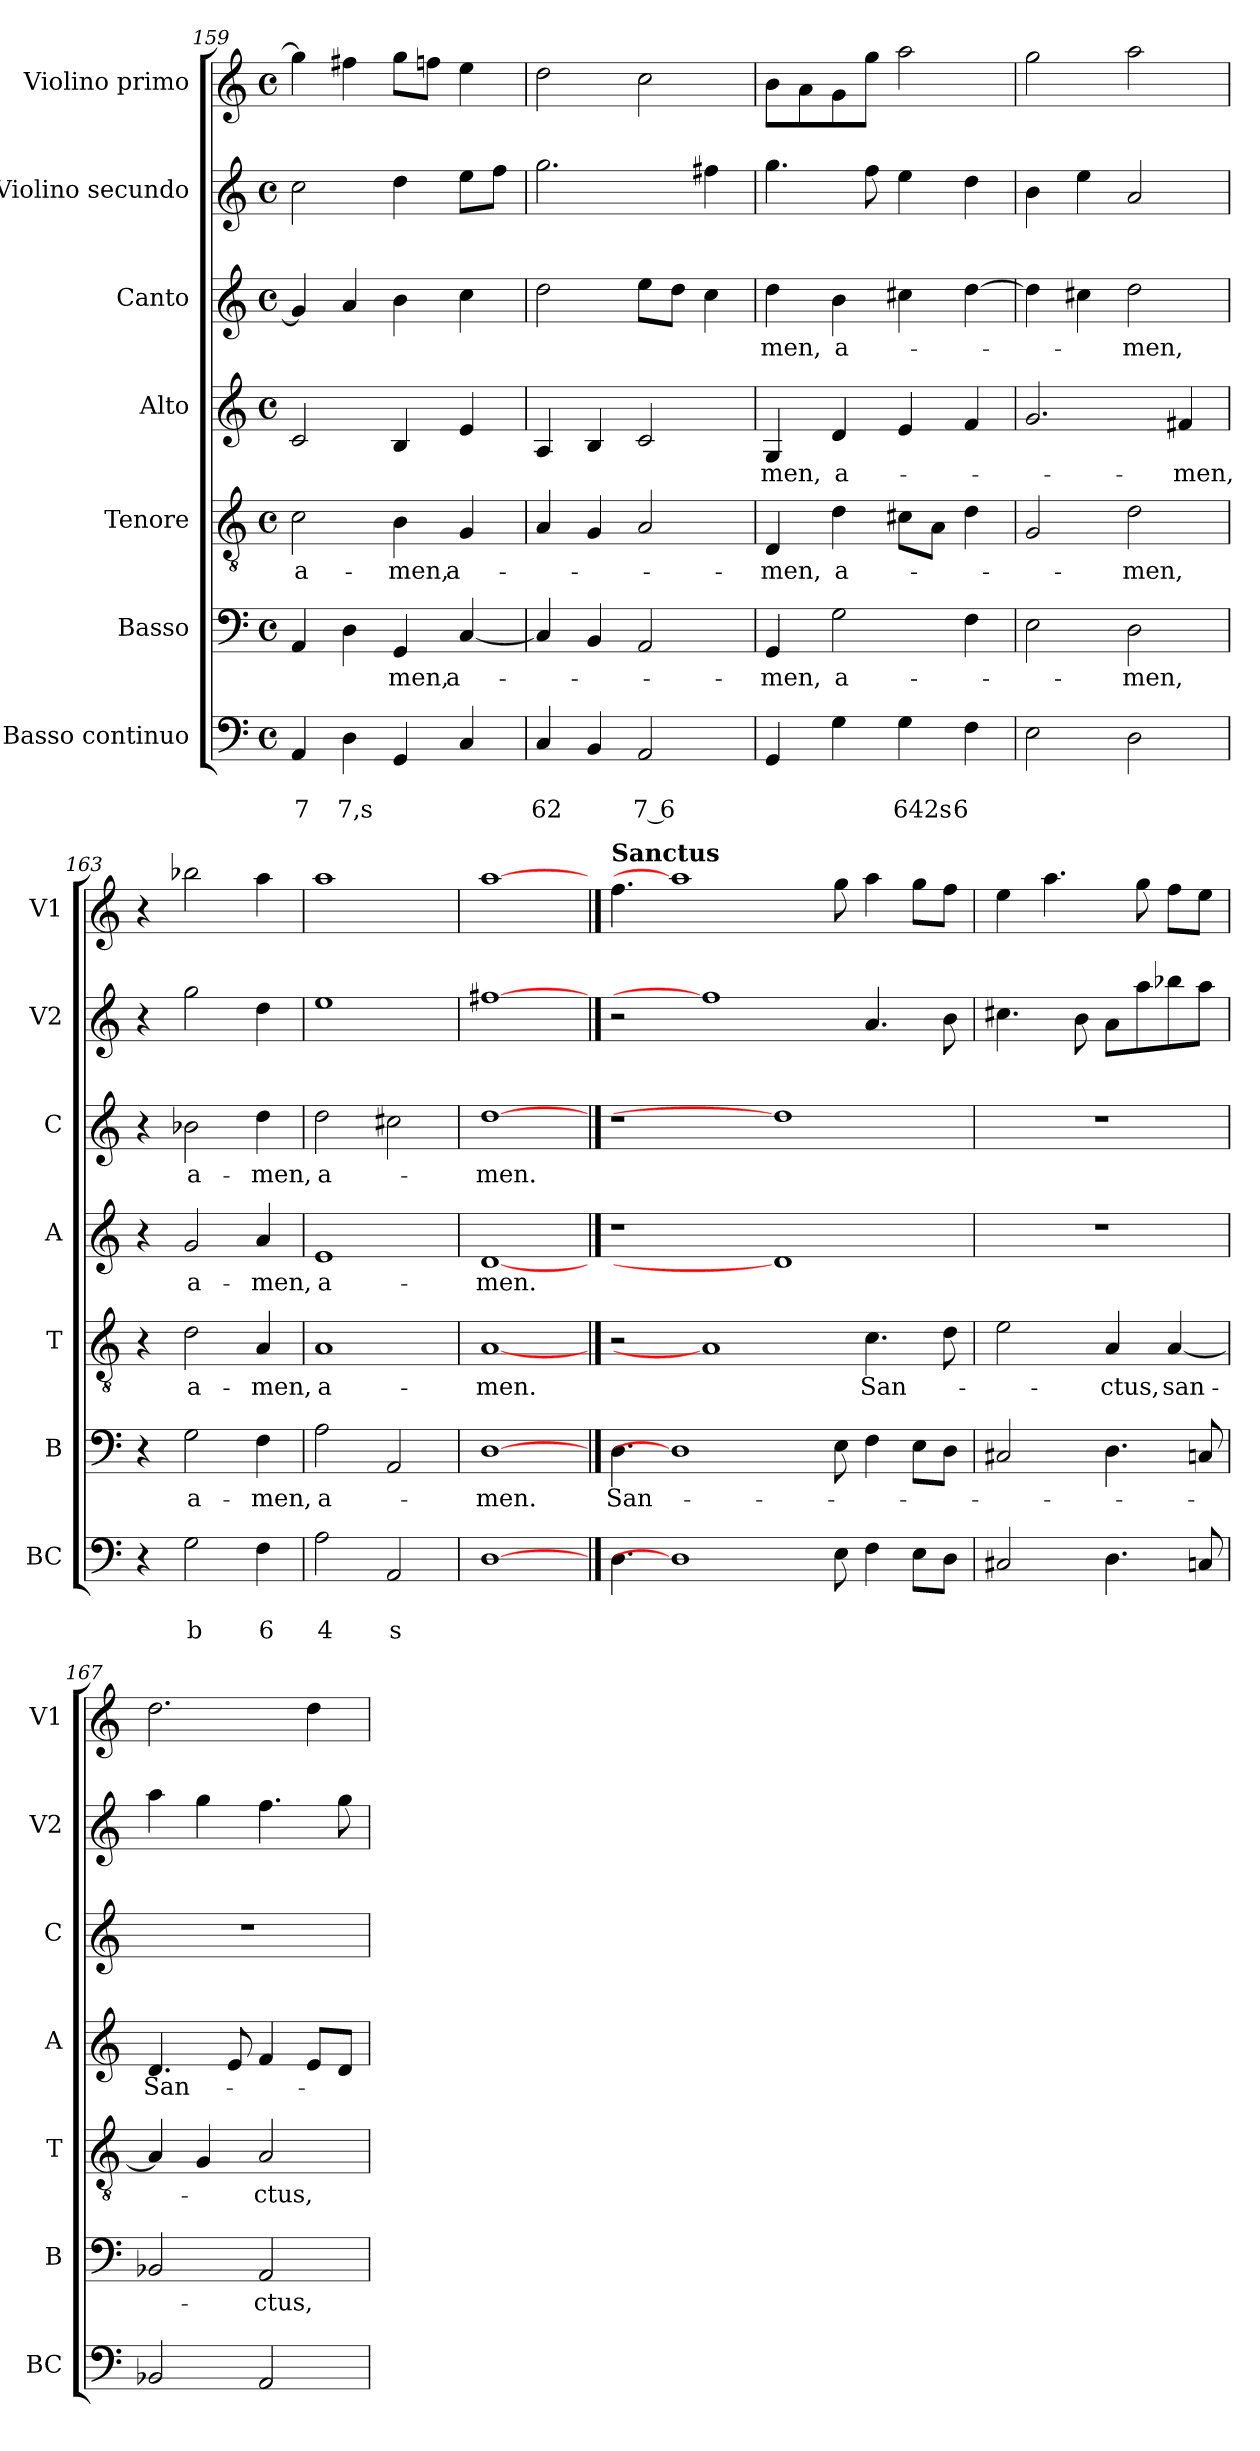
**kern	**text	**text	**kern	**text	**kern	**text	**kern	**text	**kern	**text	**kern	**kern
*part7	*part7	*part7	*part6	*part6	*part5	*part5	*part4	*part4	*part3	*part3	*part2	*part1
*staff7	*staff7	*staff7	*staff6	*staff6	*staff5	*staff5	*staff4	*staff4	*staff3	*staff3	*staff2	*staff1
*I"Basso continuo	*	*	*I"Basso	*	*I"Tenore	*	*I"Alto	*	*I"Canto	*	*I"Violino secundo	*I"Violino primo
*I'BC	*	*	*I'B	*	*I'T	*	*I'A	*	*I'C	*	*I'V2	*I'V1
*clefF4	*	*	*clefF4	*	*clefGv2	*	*clefG2	*	*clefG2	*	*clefG2	*clefG2
*k[]	*	*	*k[]	*	*k[]	*	*k[]	*	*k[]	*	*k[]	*k[]
*C:	*	*	*C:	*	*C:	*	*C:	*	*C:	*	*C:	*C:
*M4/4	*	*	*M4/4	*	*M4/4	*	*M4/4	*	*M4/4	*	*M4/4	*M4/4
*met(c)	*	*	*met(c)	*	*met(c)	*	*met(c)	*	*met(c)	*	*met(c)	*met(c)
=159	=159	=159	=159	=159	=159	=159	=159	=159	=159	=159	=159	=159
!	!	!LO:LY:b	!	!	!	!LO:LY:b	!	!	!	!	!	!
4AA/	.	7	4AA/	.	2c\	a-	2c/	.	4g/]	.	2cc\	4gg\]
!	!	!LO:LY:b	!	!	!	!	!	!	!	!	!	!
4D\	.	7,s	4D\	.	.	.	.	.	4a/	.	.	4ff#X\
!	!	!	!	!LO:LY:b	!	!LO:LY:b	!	!	!	!	!	!
4GG/	.	.	4GG/	-men,	4B\	-men,	4B/	.	4b\	.	4dd\	8gg\L
.	.	.	.	.	.	.	.	.	.	.	.	8ffn\J
!	!	!	!	!LO:LY:b	!	!LO:LY:b	!	!	!	!	!	!
4C/	.	.	[4C/	a-	4G/	a-	4e/	.	4cc\	.	8ee\L	4ee\
.	.	.	.	.	.	.	.	.	.	.	8ff\J	.
=160	=160	=160	=160	=160	=160	=160	=160	=160	=160	=160	=160	=160
!	!	!LO:LY:b	!	!	!	!	!	!	!	!	!	!
4C/	.	62	4C/]	.	4A/	.	4A/	.	2dd\	.	2.gg\	2dd\
4BB/	.	.	4BB/	.	4G/	.	4B/	.	.	.	.	.
!	!	!LO:LY:b	!	!	!	!	!	!	!	!	!	!
2AA/	.	7 6	2AA/	.	2A/	.	2c/	.	8ee\L	.	.	2cc\
.	.	.	.	.	.	.	.	.	8dd\J	.	.	.
.	.	.	.	.	.	.	.	.	4cc\	.	4ff#X\	.
!!LO:LB:g=z
=161	=161	=161	=161	=161	=161	=161	=161	=161	=161	=161	=161	=161
!	!	!	!	!LO:LY:b	!	!LO:LY:b	!	!LO:LY:b	!	!LO:LY:b	!	!
4GG/	.	.	4GG/	-men,	4D/	-men,	4G/	-men,	4dd\	-men,	4.gg\	8b\L
.	.	.	.	.	.	.	.	.	.	.	.	8a\
!	!	!	!	!LO:LY:b	!	!LO:LY:b	!	!LO:LY:b	!	!LO:LY:b	!	!
4G\	.	.	2G\	a-	4d\	a-	4d/	a-	4b\	a-	.	8g\
.	.	.	.	.	.	.	.	.	.	.	8ff\	8gg\J
!	!	!LO:LY:b	!	!	!	!	!	!	!	!	!	!
4G\	.	642s	.	.	8c#X\L	.	4e/	.	4cc#X\	.	4ee\	2aa\
.	.	.	.	.	8A\J	.	.	.	.	.	.	.
!	!	!LO:LY:b	!	!	!	!	!	!	!	!	!	!
4F\	.	6	4F\	.	4d\	.	4f/	.	[4dd\	.	4dd\	.
=162	=162	=162	=162	=162	=162	=162	=162	=162	=162	=162	=162	=162
*^	*	*	*	*	*	*	*	*	*	*	*	*
2E\	4ryy	.	.	2E\	.	2G/	.	2.g/	.	4dd\]	.	4b\	2gg\
.	4ryy	.	.	.	.	.	.	.	.	4cc#X\	.	4ee\	.
!	!	!	!	!	!LO:LY:b	!	!LO:LY:b	!	!	!	!LO:LY:b	!	!
2D\	4ryy	.	.	2D\	-men,	2d\	-men,	.	.	2dd\	-men,	2a/	2aa\
!	!	!	!	!	!	!	!	!	!LO:LY:b	!	!	!	!
.	4ryy	.	.	.	.	.	.	4f#X/	-men,	.	.	.	.
*v	*v	*	*	*	*	*	*	*	*	*	*	*	*
=163	=163	=163	=163	=163	=163	=163	=163	=163	=163	=163	=163	=163
4r	.	.	4r	.	4r	.	4r	.	4r	.	4r	4r
!	!	!LO:LY:b	!	!LO:LY:b	!	!LO:LY:b	!	!LO:LY:b	!	!LO:LY:b	!	!
2G\	.	b	2G\	a-	2d\	a-	2g/	a-	2b-X\	a-	2gg\	2bb-X\
!	!	!LO:LY:b	!	!LO:LY:b	!	!LO:LY:b	!	!LO:LY:b	!	!LO:LY:b	!	!
4F\	.	6	4F\	-men,	4A/	-men,	4a/	-men,	4dd\	-men,	4dd\	4aa\
=164	=164	=164	=164	=164	=164	=164	=164	=164	=164	=164	=164	=164
!	!	!LO:LY:b	!	!LO:LY:b	!	!LO:LY:b	!	!LO:LY:b	!	!LO:LY:b	!	!
2A\	.	4	2A\	a-	1A	a-	1e	a-	2dd\	a-	1ee	1aa
!	!	!LO:LY:b	!	!	!	!	!	!	!	!	!	!
2AA/	.	s	2AA/	.	.	.	.	.	2cc#X\	.	.	.
=165	=165	=165	=165	=165	=165	=165	=165	=165	=165	=165	=165	=165
!	!	!	!	!LO:LY:b	!	!LO:LY:b	!	!LO:LY:b	!	!LO:LY:b	!	!
[1D	.	.	[1D	-men.	[1A	-men.	[1d	-men.	[1dd	-men.	[1ff#X	[1aa
!!LO:PB:g=z
==165X3	==165X3	==165X3	==165X3	==165X3	==165X3	==165X3	==165X3	==165X3	==165X3	==165X3	==165X3	==165X3
!	!	!	!	!	!	!	!	!	!	!	!	!LO:TX:a:B:t=Sanctus
!	!	!	!	!LO:LY:b	!	!	!	!	!	!	!	!
4.D\	.	.	4.D\	San-	2r	.	1r	.	1r	.	2r	4.ff\
1D]	.	.	1D]	.	.	.	.	.	.	.	.	1aa]
.	.	.	.	.	1A]	.	.	.	.	.	1ff#]	.
.	.	.	.	.	.	.	1d]	.	1dd]	.	.	.
8E\	.	.	8E\	.	.	.	.	.	.	.	.	8gg\
!	!	!	!	!	!	!LO:LY:b	!	!	!	!	!	!
4F\	.	.	4F\	.	4.c\	San-	.	.	.	.	4.a/	4aa\
8E\L	.	.	8E\L	.	.	.	.	.	.	.	.	8gg\L
8D\J	.	.	8D\J	.	8d\	.	.	.	.	.	8b\	8ff\J
=166	=166	=166	=166	=166	=166	=166	=166	=166	=166	=166	=166	=166
2C#X/	.	.	2C#X/	.	2e\	.	1r	.	1r	.	4.cc#X\	4ee\
.	.	.	.	.	.	.	.	.	.	.	.	4.aa\
.	.	.	.	.	.	.	.	.	.	.	8b\	.
!	!	!	!	!	!	!LO:LY:b	!	!	!	!	!	!
4.D\	.	.	4.D\	.	4A/	-ctus,	.	.	.	.	8a\L	.
.	.	.	.	.	.	.	.	.	.	.	8aa\	8gg\
!	!	!	!	!	!	!LO:LY:b	!	!	!	!	!	!
.	.	.	.	.	[4A/	san-	.	.	.	.	8bb-X\	8ff\L
8Cn/	.	.	8Cn/	.	.	.	.	.	.	.	8aa\J	8ee\J
=167	=167	=167	=167	=167	=167	=167	=167	=167	=167	=167	=167	=167
*^	*	*	*	*	*	*	*	*	*	*	*	*
!	!	!	!	!	!	!	!	!	!LO:LY:b	!	!	!	!
2BB-X/	4ryy	.	.	2BB-X/	.	4A/]	.	4.d/	San-	1r	.	4aa\	2.dd\
.	4ryy	.	.	.	.	4G/	.	.	.	.	.	4gg\	.
.	.	.	.	.	.	.	.	8e/	.	.	.	.	.
!	!	!	!	!	!LO:LY:b	!	!LO:LY:b	!	!	!	!	!	!
2AA/	4ryy	.	.	2AA/	-ctus,	2A/	-ctus,	4f/	.	.	.	4.ff\	.
.	4ryy	.	.	.	.	.	.	8e/L	.	.	.	.	4dd\
.	.	.	.	.	.	.	.	8d/J	.	.	.	8gg\	.
*v	*v	*	*	*	*	*	*	*	*	*	*	*	*
=	=	=	=	=	=	=	=	=	=	=	=	=
*-	*-	*-	*-	*-	*-	*-	*-	*-	*-	*-	*-	*-
